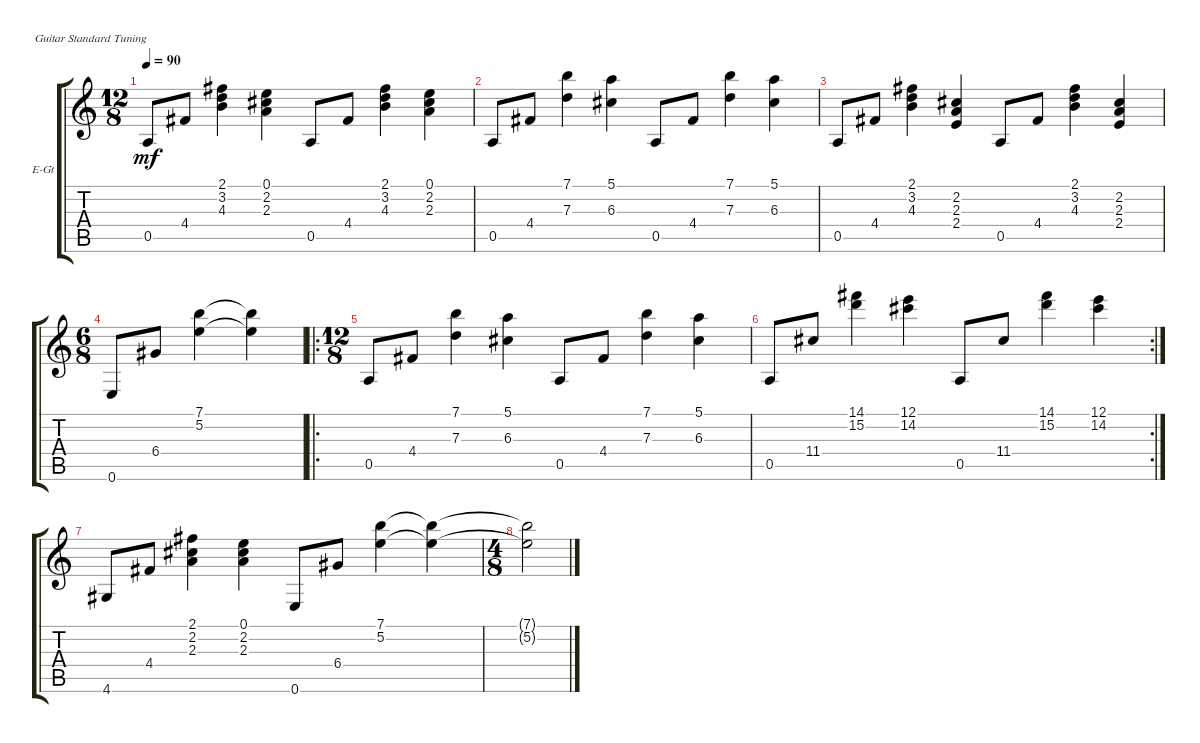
\defaultSystemsLayout 4
\bracketExtendMode groupsimilarinstruments
\firstSystemTrackNameOrientation horizontal
\otherSystemsTrackNameOrientation horizontal
\track ("Electric Guitar" "E-Gt") {instrument electricguitarclean}
\staff {score tabs}
\tuning (E4 B3 G3 D3 A2 E2)
\ts (12 8)
\tempo 90
\clef g2
\scale
0.307263
\ks c
0.5.8{dy mf} 4.4.8 (2.1 3.2 4.3).4 (0.1 2.2 2.3).4 0.5.8 4.4.8 (2.1 3.2 4.3).4 (0.1 2.2 2.3).4 |
\scale
0.307263 0.5.8 4.4.8 (7.1 7.3).4 (5.1 6.3).4 0.5.8 4.4.8 (7.1 7.3).4 (5.1 6.3).4 |
\scale
0.555322 0.5.8 4.4.8 (2.1 3.2 4.3).4 (2.2 2.3 2.4).4 0.5.8 4.4.8 (2.1 3.2 4.3).4 (2.2 2.3 2.4).4 |
\ts (6 8)
\scale
0.444523 0.6.8 6.4.8 (7.1 5.2).4 (7.1{t} 5.2{t}).4 |
\ro
\ts (12 8)
0.5.8 4.4.8 (7.1 7.3).4 (5.1 6.3).4 0.5.8 4.4.8 (7.1 7.3).4 (5.1 6.3).4 |
\rc 2
0.5.8 11.4.8 (14.1 15.2).4 (12.1 14.2).4 0.5.8 11.4.8 (14.1 15.2).4 (12.1 14.2).4 |
\scale
0.553531 4.6.8 4.4.8 (2.1 2.2 2.3).4 (0.1 2.2 2.3).4 0.6.8 6.4.8 (7.1 5.2).4 (7.1{t} 5.2{t}).4 |
\ts (4 8)
\scale
0.446355 (5.2{t} 7.1{t}).2
